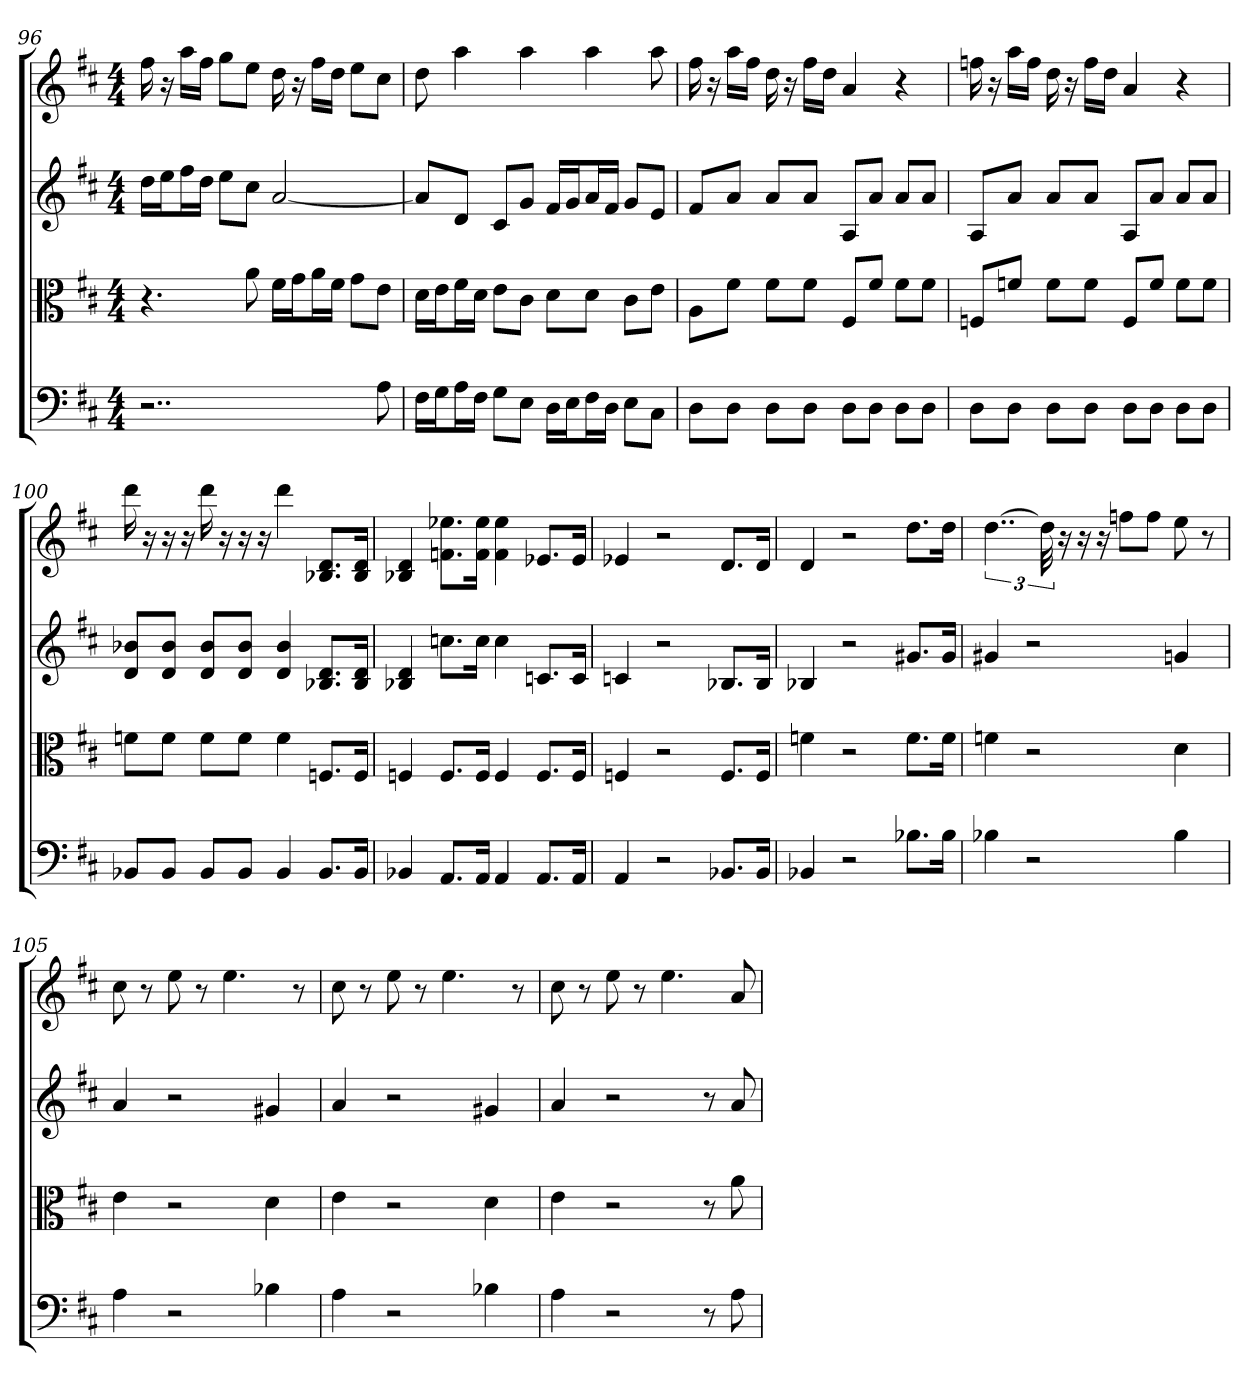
**kern	**kern	**kern	**kern
*part4	*part3	*part2	*part1
*staff4	*staff3	*staff2	*staff1
*clefF4	*clefC3	*clefG2	*clefG2
*k[f#c#]	*k[f#c#]	*k[f#c#]	*k[f#c#]
*D:	*D:	*D:	*D:
*M4/4	*M4/4	*M4/4	*M4/4
=96	=96	=96	=96
2..r	4.r	16dd\LL	16ff#
.	.	16ee\J	16r
.	.	16ff#\L	16aa\LL
.	.	16dd\JJ	16ff#\JJ
.	.	8ee\L	8gg\L
.	8a	8cc#\J	8ee\J
.	16f#\LL	[2a	16dd
.	16g\J	.	16r
.	16a\L	.	16ff#\LL
.	16f#\JJ	.	16dd\JJ
.	8g\L	.	8ee\L
8A	8e\J	.	8cc#\J
=97	=97	=97	=97
16F#\LL	16d\LL	8a/L]	8dd
16G\J	16e\J	.	.
16A\L	16f#\L	8d/J	4aa
16F#\JJ	16d\JJ	.	.
8G\L	8e\L	8c#/L	.
8E\J	8c#\J	8g/J	4aa
16D\LL	8d\L	16f#/LL	.
16E\J	.	16g/J	.
16F#\L	8d\J	16a/L	4aa
16D\JJ	.	16f#/JJ	.
8E\L	8c#\L	8g/L	.
8C#\J	8e\J	8e/J	8aa
=98	=98	=98	=98
8D\L	8A\L	8f#/L	16ff#
.	.	.	16r
8D\J	8f#\J	8a/J	16aa\LL
.	.	.	16ff#\JJ
8D\L	8f#\L	8a/L	16dd
.	.	.	16r
8D\J	8f#\J	8a/J	16ff#\LL
.	.	.	16dd\JJ
8D\L	8F#/L	8A/L	4a
8D\J	8f#/J	8a/J	.
8D\L	8f#\L	8a/L	4r
8D\J	8f#\J	8a/J	.
=99	=99	=99	=99
8D\L	8Fn/L	8A/L	16ffn
.	.	.	16r
8D\J	8fn/J	8a/J	16aa\LL
.	.	.	16ff\JJ
8D\L	8f\L	8a/L	16dd
.	.	.	16r
8D\J	8f\J	8a/J	16ff\LL
.	.	.	16dd\JJ
8D\L	8F/L	8A/L	4a
8D\J	8f/J	8a/J	.
8D\L	8f\L	8a/L	4r
8D\J	8f\J	8a/J	.
=100	=100	=100	=100
8BB-X/L	8fn\L	8d/ 8b-X/L	16ddd
.	.	.	16r
8BB-/J	8f\J	8d/ 8b-/J	16r
.	.	.	16r
8BB-/L	8f\L	8d/ 8b-/L	16ddd
.	.	.	16r
8BB-/J	8f\J	8d/ 8b-/J	16r
.	.	.	16r
4BB-	4f	4d 4b-	4ddd
8.BB-/L	8.Fn/L	8.B-X/ 8.d/L	8.B-X/ 8.d/L
16BB-/Jk	16F/Jk	16B-/ 16d/Jk	16B-/ 16d/Jk
=101	=101	=101	=101
4BB-X	4Fn	4B-X 4d	4B-X 4d
8.AA/L	8.F/L	8.ccn\L	8.fn\ 8.ee-X\L
16AA/Jk	16F/Jk	16cc\Jk	16f\ 16ee-\Jk
4AA	4F	4cc	4f 4ee-
8.AA/L	8.F/L	8.cn/L	8.e-X/L
16AA/Jk	16F/Jk	16c/Jk	16e-/Jk
=102	=102	=102	=102
4AA	4Fn	4cn	4e-X
2r	2r	2r	2r
8.BB-X/L	8.F/L	8.B-X/L	8.d/L
16BB-/Jk	16F/Jk	16B-/Jk	16d/Jk
=103	=103	=103	=103
4BB-X	4fn	4B-X	4d
2r	2r	2r	2r
8.B-X\L	8.f\L	8.g#X/L	8.dd\L
16B-\Jk	16f\Jk	16g#/Jk	16dd\Jk
=104	=104	=104	=104
4B-X	4fn	4g#X	[6..dd
2r	2r	2r	.
.	.	.	48dd]
.	.	.	16r
.	.	.	16r
.	.	.	16r
.	.	.	8ffn\L
.	.	.	8ff\J
4B-	4d	4gn	8ee
.	.	.	8r
=105	=105	=105	=105
4A	4e	4a	8cc#
.	.	.	8r
2r	2r	2r	8ee
.	.	.	8r
.	.	.	4.ee
4B-X	4d	4g#X	.
.	.	.	8r
=106	=106	=106	=106
4A	4e	4a	8cc#
.	.	.	8r
2r	2r	2r	8ee
.	.	.	8r
.	.	.	4.ee
4B-X	4d	4g#X	.
.	.	.	8r
=107	=107	=107	=107
4A	4e	4a	8cc#
.	.	.	8r
2r	2r	2r	8ee
.	.	.	8r
.	.	.	4.ee
8r	8r	8r	.
8A	8a	8a	8a
=	=	=	=
*-	*-	*-	*-
